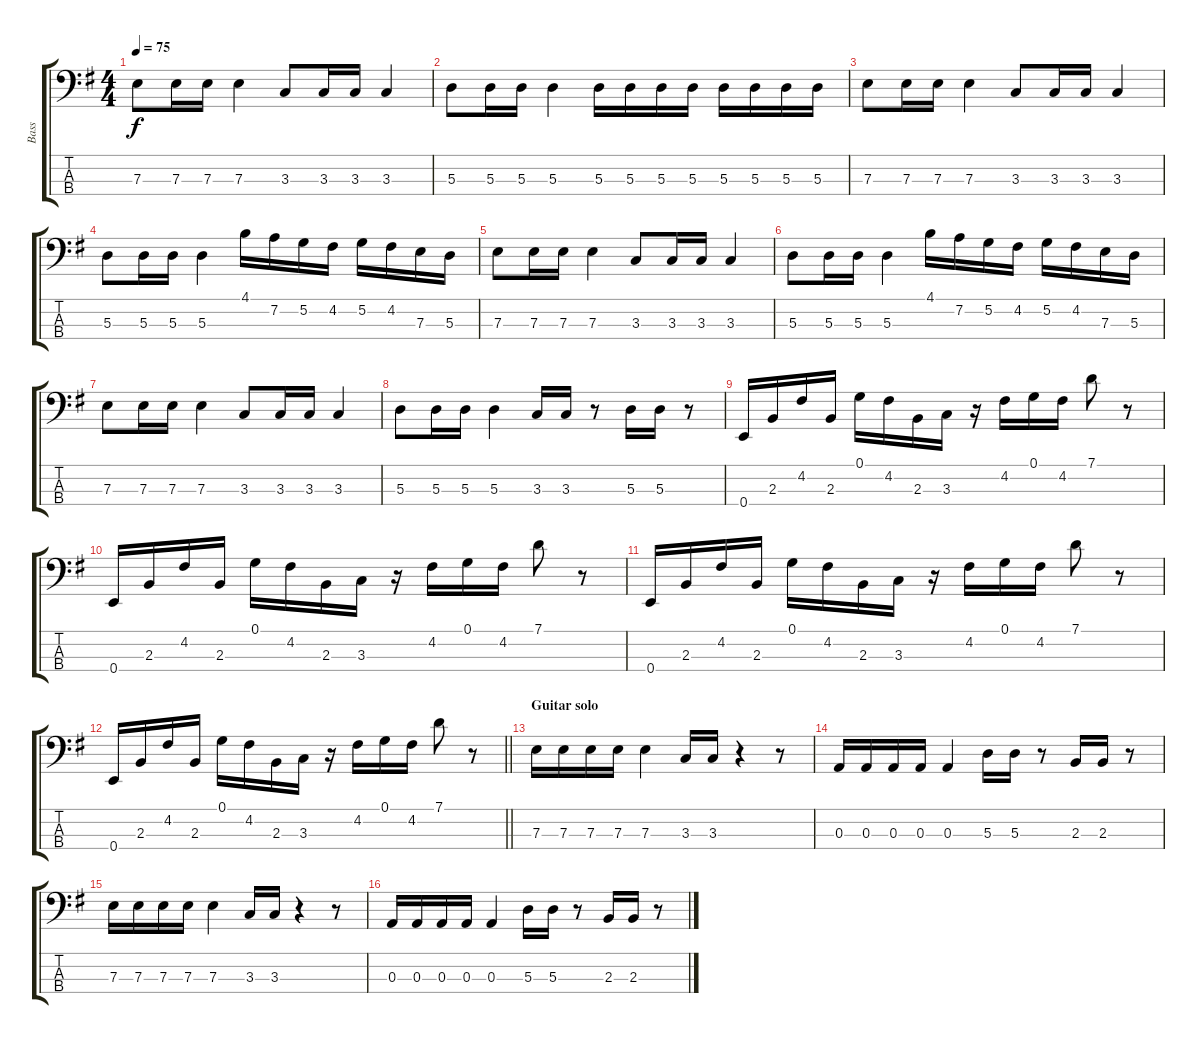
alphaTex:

\track ("Bass" "Bass") {instrument electricbassfinger}
\staff {score tabs}
\tuning (G2 D2 A1 E1) {hide}
\ts (4 4)
\tempo 75
\clef f4
\ks eminor
7.3.8{dy f} 7.3.16 7.3.16 7.3.4 3.3.8 3.3.16 3.3.16 3.3.4 |
5.3.8 5.3.16 5.3.16 5.3.4 5.3.16 5.3.16 5.3.16 5.3.16 5.3.16 5.3.16 5.3.16 5.3.16 |
7.3.8 7.3.16 7.3.16 7.3.4 3.3.8 3.3.16 3.3.16 3.3.4 |
5.3.8 5.3.16 5.3.16 5.3.4 4.1.16 7.2.16 5.2.16 4.2.16 5.2.16 4.2.16 7.3.16 5.3.16 |
7.3.8 7.3.16 7.3.16 7.3.4 3.3.8 3.3.16 3.3.16 3.3.4 |
5.3.8 5.3.16 5.3.16 5.3.4 4.1.16 7.2.16 5.2.16 4.2.16 5.2.16 4.2.16 7.3.16 5.3.16 |
7.3.8 7.3.16 7.3.16 7.3.4 3.3.8 3.3.16 3.3.16 3.3.4 |
5.3.8 5.3.16 5.3.16 5.3.4 3.3.16 3.3.16 r.8 5.3.16 5.3.16 r.8 |
0.4.16 2.3.16 4.2.16 2.3.16 0.1.16 4.2.16 2.3.16 3.3.16 r.16 4.2.16 0.1.16 4.2.16 7.1.8 r.8 |
0.4.16 2.3.16 4.2.16 2.3.16 0.1.16 4.2.16 2.3.16 3.3.16 r.16 4.2.16 0.1.16 4.2.16 7.1.8 r.8 |
0.4.16 2.3.16 4.2.16 2.3.16 0.1.16 4.2.16 2.3.16 3.3.16 r.16 4.2.16 0.1.16 4.2.16 7.1.8 r.8 |
\barLineRight lightlight
0.4.16 2.3.16 4.2.16 2.3.16 0.1.16 4.2.16 2.3.16 3.3.16 r.16 4.2.16 0.1.16 4.2.16 7.1.8 r.8 |
\section ("" "Guitar solo")
7.3.16 7.3.16 7.3.16 7.3.16 7.3.4 3.3.16 3.3.16 r.4 r.8 |
0.3.16 0.3.16 0.3.16 0.3.16 0.3.4 5.3.16 5.3.16 r.8 2.3.16 2.3.16 r.8 |
7.3.16 7.3.16 7.3.16 7.3.16 7.3.4 3.3.16 3.3.16 r.4 r.8 |
0.3.16 0.3.16 0.3.16 0.3.16 0.3.4 5.3.16 5.3.16 r.8 2.3.16 2.3.16 r.8
